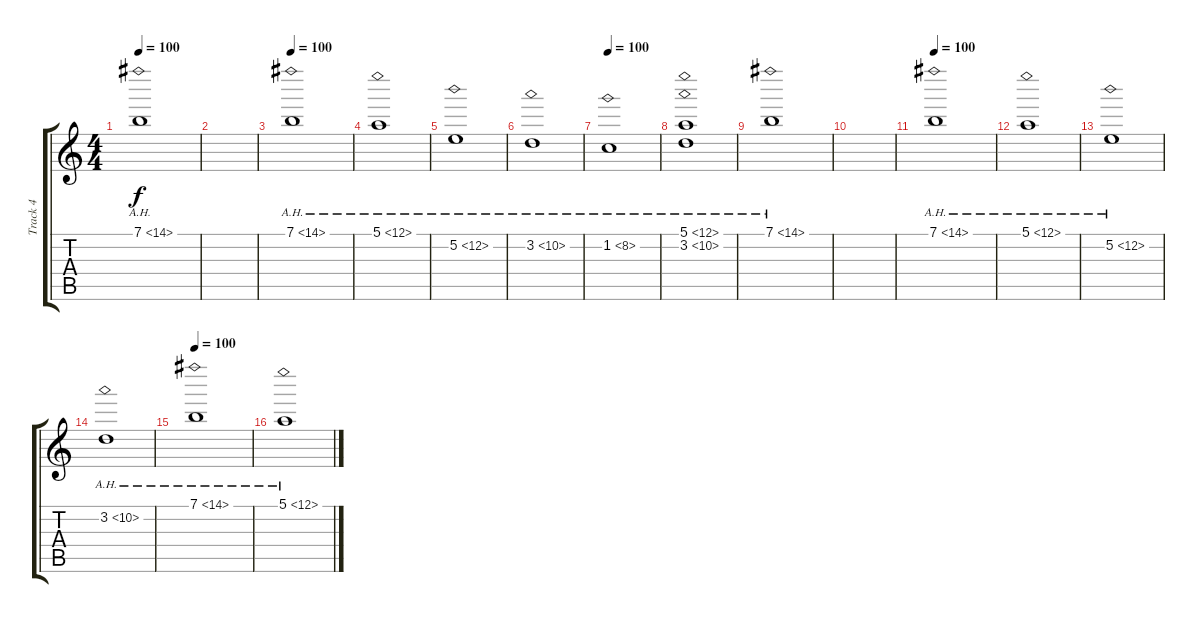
\track ("Track 4" "Track 4") {instrument electricguitarclean}
\staff {score tabs}
\tuning (E4 B3 G3 D3 A2 E2) {hide}
\ts (4 4)
\tempo 100
\clef g2
\ks c
7.1{ah 7}.1{dy f} |
|
\tempo 100
7.1{ah 7}.1 |
5.1{ah 7}.1 |
5.2{ah 7}.1 |
3.2{ah 7}.1 |
\tempo 100
1.2{ah 7}.1 |
(5.1{ah 7} 3.2{ah 7}).1 |
7.1{ah 7}.1 |
|
\tempo 100
7.1{ah 7}.1 |
5.1{ah 7}.1 |
5.2{ah 7}.1 |
3.2{ah 7}.1 |
\tempo 100
7.1{ah 7}.1 |
5.1{ah 7}.1
